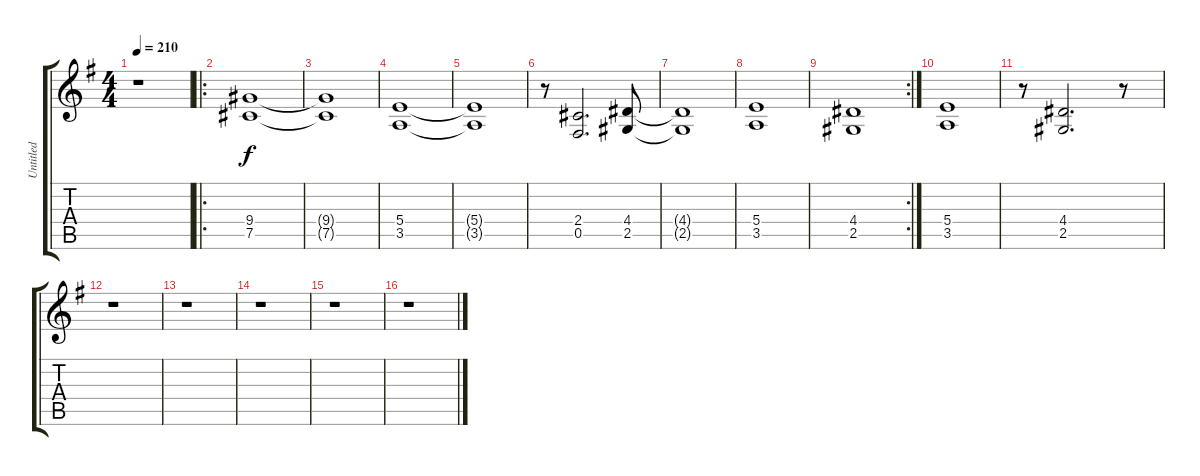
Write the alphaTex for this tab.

\track ("Untitled" "Untitled") {instrument distortionguitar}
\staff {score tabs}
\tuning (Db4 Ab3 E3 B2 Gb2 Db2) {hide}
\ts (4 4)
\tempo 210
\clef g2
\ks g
r.1{dy f} |
\ro
(9.4 7.5).1 |
(9.4{t} 7.5{t}).1 |
(5.4 3.5).1 |
(5.4{t} 3.5{t}).1 |
r.8 (2.4 0.5).2{d} (4.4 2.5).8 |
(4.4{t} 2.5{t}).1 |
(5.4 3.5).1 |
\rc 2
(4.4 2.5).1 |
(5.4 3.5).1 |
r.8 (4.4 2.5).2{d} r.8 |
r.1 |
r.1 |
r.1 |
r.1 |
r.1
